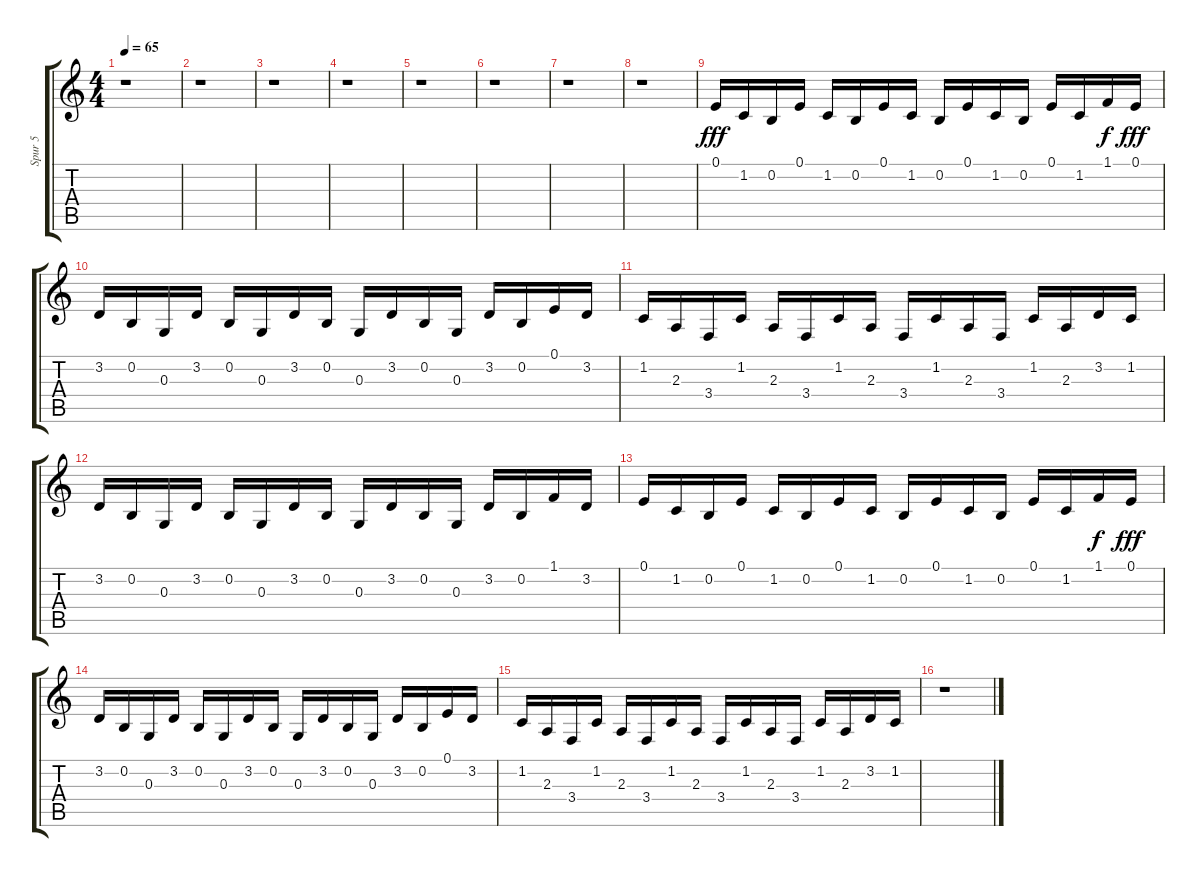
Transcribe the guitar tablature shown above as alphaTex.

\track ("Spur 5" "Spur 5") {instrument brightacousticpiano}
\staff {score tabs}
\tuning (E4 B3 G3 D3 A2 E2) {hide}
\ts (4 4)
\tempo 65
\clef g2
\ks c
r.1{dy fff} |
r.1 |
r.1 |
r.1 |
r.1 |
r.1 |
r.1 |
r.1 |
0.1.16 1.2.16 0.2.16 0.1.16 1.2.16 0.2.16 0.1.16 1.2.16 0.2.16 0.1.16 1.2.16 0.2.16 0.1.16 1.2.16 1.1.16{dy f} 0.1.16{dy fff} |
3.2.16 0.2.16 0.3.16 3.2.16 0.2.16 0.3.16 3.2.16 0.2.16 0.3.16 3.2.16 0.2.16 0.3.16 3.2.16 0.2.16 0.1.16 3.2.16 |
1.2.16 2.3.16 3.4.16 1.2.16 2.3.16 3.4.16 1.2.16 2.3.16 3.4.16 1.2.16 2.3.16 3.4.16 1.2.16 2.3.16 3.2.16 1.2.16 |
3.2.16 0.2.16 0.3.16 3.2.16 0.2.16 0.3.16 3.2.16 0.2.16 0.3.16 3.2.16 0.2.16 0.3.16 3.2.16 0.2.16 1.1.16 3.2.16 |
0.1.16 1.2.16 0.2.16 0.1.16 1.2.16 0.2.16 0.1.16 1.2.16 0.2.16 0.1.16 1.2.16 0.2.16 0.1.16 1.2.16 1.1.16{dy f} 0.1.16{dy fff} |
3.2.16 0.2.16 0.3.16 3.2.16 0.2.16 0.3.16 3.2.16 0.2.16 0.3.16 3.2.16 0.2.16 0.3.16 3.2.16 0.2.16 0.1.16 3.2.16 |
1.2.16 2.3.16 3.4.16 1.2.16 2.3.16 3.4.16 1.2.16 2.3.16 3.4.16 1.2.16 2.3.16 3.4.16 1.2.16 2.3.16 3.2.16 1.2.16 |
r.1
